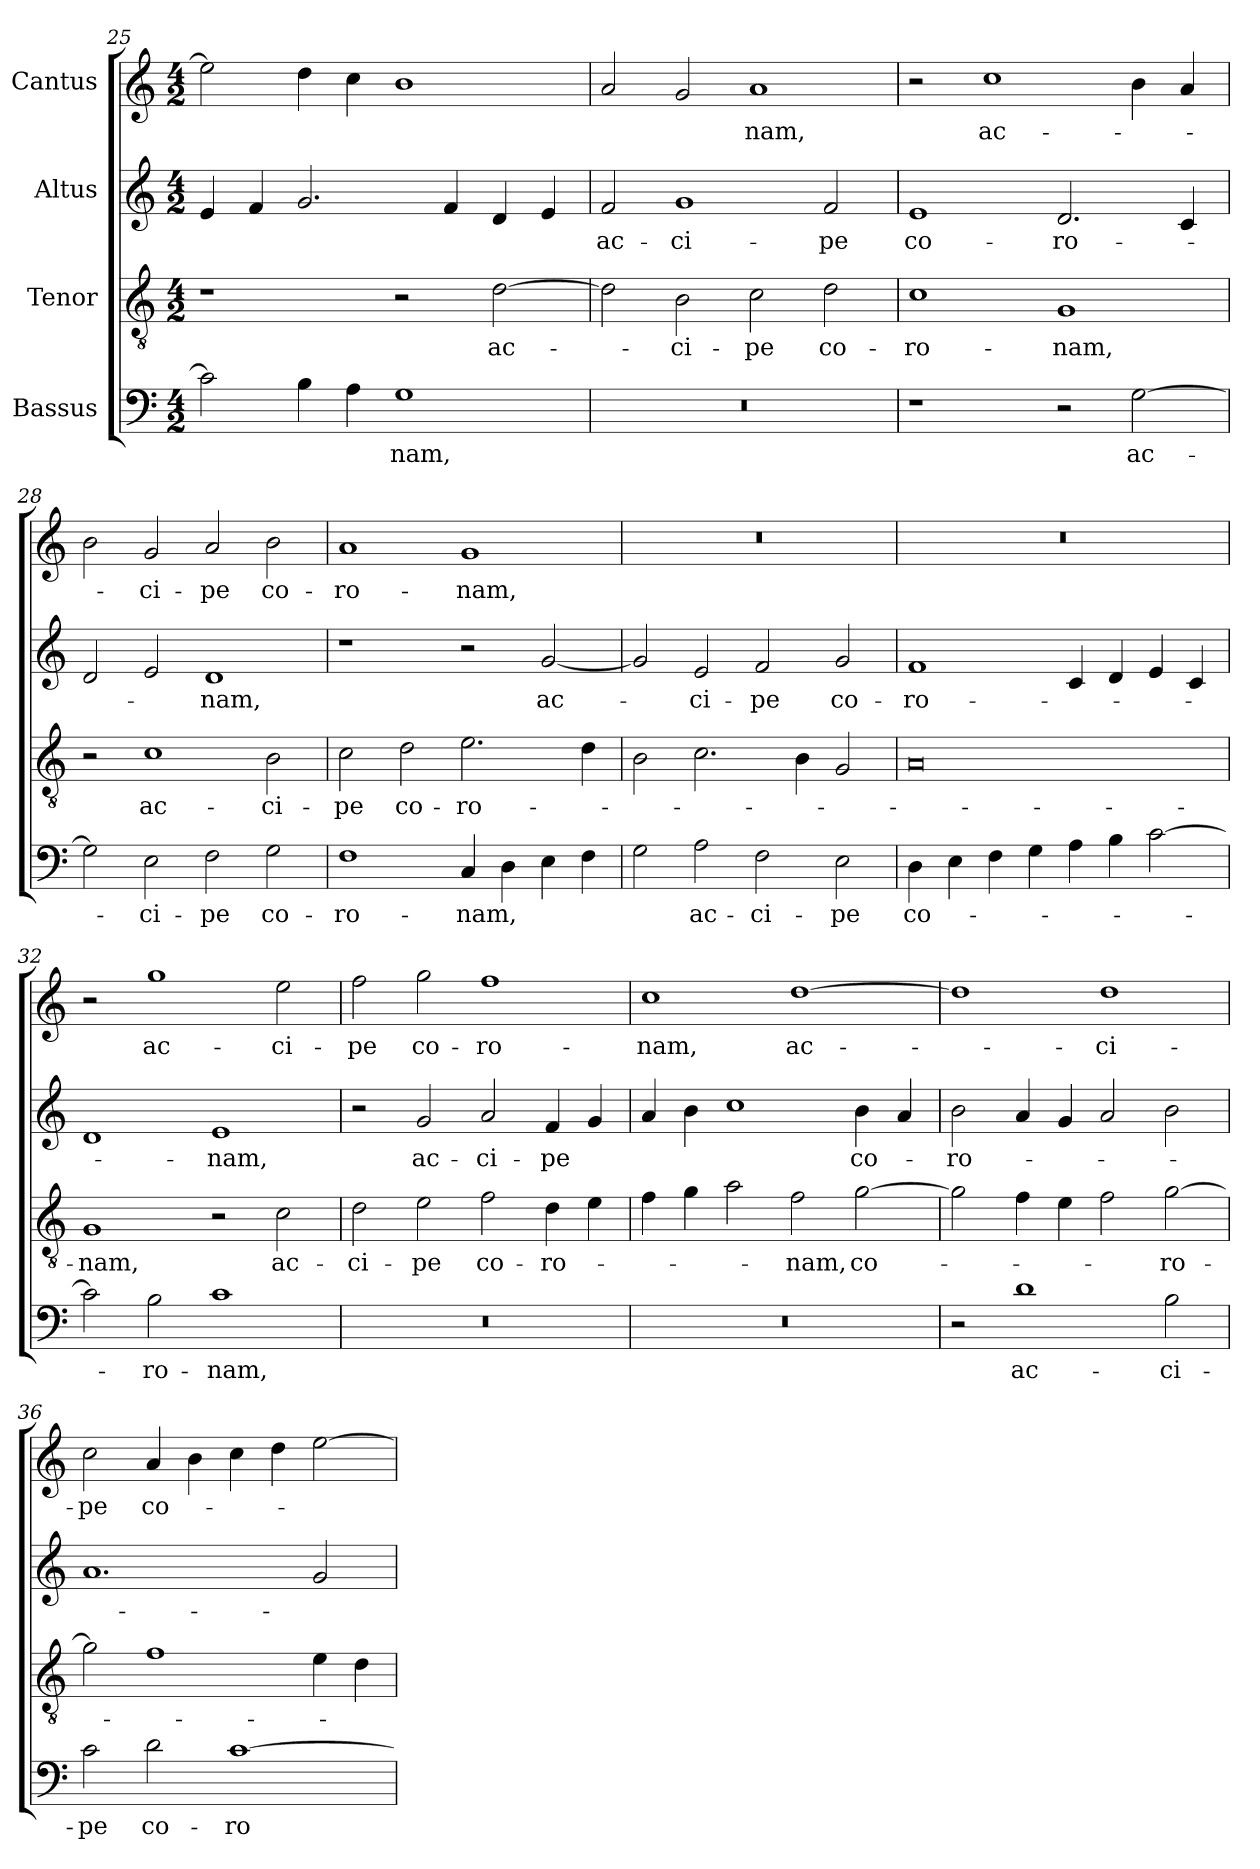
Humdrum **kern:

**kern	**text	**kern	**text	**kern	**text	**kern	**text
*part4	*part4	*part3	*part3	*part2	*part2	*part1	*part1
*staff4	*staff4	*staff3	*staff3	*staff2	*staff2	*staff1	*staff1
*I"Bassus	*	*I"Tenor	*	*I"Altus	*	*I"Cantus	*
*clefF4	*	*clefGv2	*	*clefG2	*	*clefG2	*
*k[]	*	*k[]	*	*k[]	*	*k[]	*
*M4/2	*	*M4/2	*	*M4/2	*	*M4/2	*
=25	=25	=25	=25	=25	=25	=25	=25
2c\]	.	1r	.	4e/	.	2ee\]	.
.	.	.	.	4f/	.	.	.
4B\	.	.	.	2.g/	.	4dd\	.
4A\	.	.	.	.	.	4cc\	.
1G\	-nam,	2r	.	.	.	1b\	.
.	.	.	.	4f/	.	.	.
.	.	[2d\	ac-	4d/	.	.	.
.	.	.	.	4e/	.	.	.
=26	=26	=26	=26	=26	=26	=26	=26
0r	.	2d\]	.	2f/	ac-	2a/	.
.	.	2B\	-ci-	1g/	-ci-	2g/	.
.	.	2c\	-pe	.	.	1a/	-nam,
.	.	2d\	co-	2f/	-pe	.	.
=27	=27	=27	=27	=27	=27	=27	=27
1r	.	1c\	-ro-	1e/	co-	2r	.
.	.	.	.	.	.	1cc\	ac-
2r	.	1G/	-nam,	2.d/	-ro-	.	.
[2G\	ac-	.	.	.	.	4b\	.
.	.	.	.	4c/	.	4a/	.
=28	=28	=28	=28	=28	=28	=28	=28
2G\]	.	2r	.	2d/	.	2b\	.
2E\	-ci-	1c\	ac-	2e/	.	2g/	-ci-
2F\	-pe	.	.	1d/	-nam,	2a/	-pe
2G\	co-	2B\	-ci-	.	.	2b\	co-
=29	=29	=29	=29	=29	=29	=29	=29
1F\	-ro-	2c\	-pe	1r	.	1a/	-ro-
.	.	2d\	co-	.	.	.	.
4C/	-nam,	2.e\	-ro-	2r	.	1g/	-nam,
4D\	.	.	.	.	.	.	.
4E\	.	.	.	[2g/	ac-	.	.
4F\	.	4d\	.	.	.	.	.
=30	=30	=30	=30	=30	=30	=30	=30
2G\	.	2B\	.	2g/]	.	0r	.
2A\	ac-	2.c\	.	2e/	-ci-	.	.
2F\	-ci-	.	.	2f/	-pe	.	.
.	.	4B\	.	.	.	.	.
2E\	-pe	2G/	.	2g/	co-	.	.
=31	=31	=31	=31	=31	=31	=31	=31
4D\	co-	0A/	.	1f/	-ro-	0r	.
4E\	.	.	.	.	.	.	.
4F\	.	.	.	.	.	.	.
4G\	.	.	.	.	.	.	.
4A\	.	.	.	4c/	.	.	.
4B\	.	.	.	4d/	.	.	.
[2c\	.	.	.	4e/	.	.	.
.	.	.	.	4c/	.	.	.
=32	=32	=32	=32	=32	=32	=32	=32
2c\]	.	1G/	-nam,	1d/	.	2r	.
2B\	-ro-	.	.	.	.	1gg\	ac-
1c\	-nam,	2r	.	1e/	-nam,	.	.
.	.	2c\	ac-	.	.	2ee\	-ci-
=33	=33	=33	=33	=33	=33	=33	=33
0r	.	2d\	-ci-	2r	.	2ff\	-pe
.	.	2e\	-pe	2g/	ac-	2gg\	co-
.	.	2f\	co-	2a/	-ci-	1ff\	-ro-
.	.	4d\	-ro-	4f/	-pe	.	.
.	.	4e\	.	4g/	.	.	.
=34	=34	=34	=34	=34	=34	=34	=34
0r	.	4f\	.	4a/	.	1cc\	-nam,
.	.	4g\	.	4b\	.	.	.
.	.	2a\	.	1cc\	.	.	.
.	.	2f\	-nam,	.	.	[1dd\	ac-
.	.	[2g\	co-	4b\	co-	.	.
.	.	.	.	4a/	.	.	.
=35	=35	=35	=35	=35	=35	=35	=35
2r	.	2g\]	.	2b\	-ro-	1dd\]	.
1d\	ac-	4f\	.	4a/	.	.	.
.	.	4e\	.	4g/	.	.	.
.	.	2f\	.	2a/	.	1dd\	-ci-
2B\	-ci-	[2g\	-ro-	2b\	.	.	.
=36	=36	=36	=36	=36	=36	=36	=36
2c\	-pe	2g\]	.	1.a/	.	2cc\	-pe
2d\	co-	1f\	.	.	.	4a/	co-
.	.	.	.	.	.	4b\	.
[1c\	-ro-	.	.	.	.	4cc\	.
.	.	.	.	.	.	4dd\	.
.	.	4e\	.	2g/	.	[2ee\	.
.	.	4d\	.	.	.	.	.
=	=	=	=	=	=	=	=
*-	*-	*-	*-	*-	*-	*-	*-
